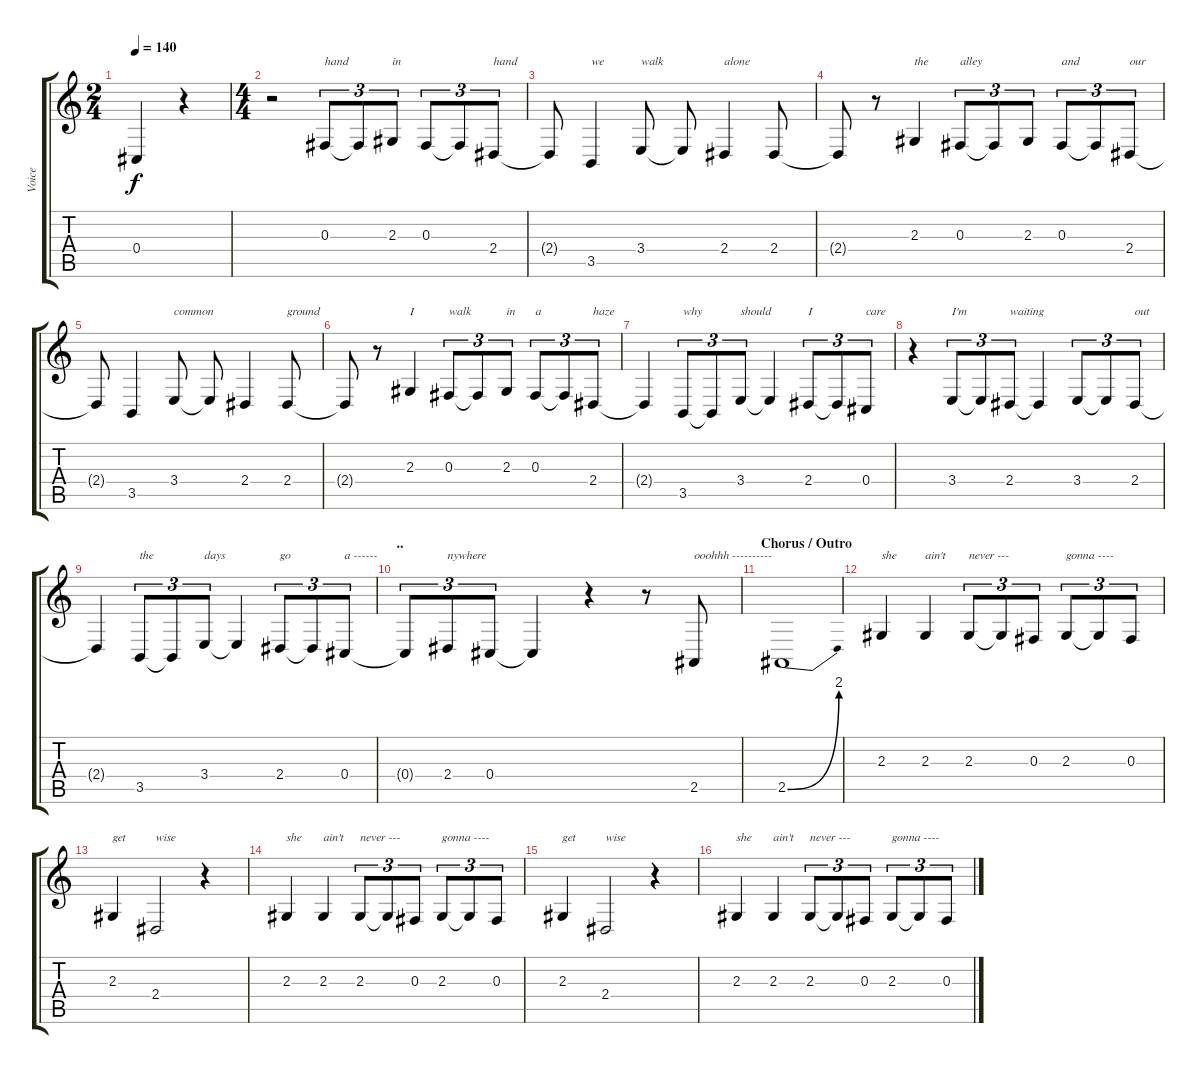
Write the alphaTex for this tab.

\track ("Voice" "Voice") {instrument lead2sawtooth}
\staff {score tabs}
\tuning (Eb4 Bb3 Gb3 Db3 Ab2 Eb2) {hide}
\ts (2 4)
\tempo 140
\clef g2
\ks c
0.4{t}.4{dy f} r.4 |
\ts (4 4)
r.2 0.3.8{tu (3 2) txt "hand"} 0.3{t}.8{tu (3 2)} 2.3.8{tu (3 2) txt "in"} 0.3.8{tu (3 2)} 0.3{t}.8{tu (3 2)} 2.4.8{tu (3 2) txt "hand"} |
2.4{t}.8 3.5.4{txt "we"} 3.4.8{txt "walk"} 3.4{t}.8 2.4.4{txt "alone"} 2.4.8 |
2.4{t}.8 r.8 2.3.4{txt "the"} 0.3.8{tu (3 2) txt "alley"} 0.3{t}.8{tu (3 2)} 2.3.8{tu (3 2)} 0.3.8{tu (3 2) txt "and"} 0.3{t}.8{tu (3 2)} 2.4.8{tu (3 2) txt "our"} |
2.4{t}.8 3.5.4 3.4.8{txt "common"} 3.4{t}.8 2.4.4 2.4.8{txt "ground"} |
2.4{t}.8 r.8 2.3.4{txt "I"} 0.3.8{tu (3 2) txt "walk"} 0.3{t}.8{tu (3 2)} 2.3.8{tu (3 2) txt "in"} 0.3.8{tu (3 2) txt "a"} 0.3{t}.8{tu (3 2)} 2.4.8{tu (3 2) txt "haze"} |
2.4{t}.4 3.5.8{tu (3 2) txt "why"} 3.5{t}.8{tu (3 2)} 3.4.8{tu (3 2) txt "should"} 3.4{t}.4 2.4.8{tu (3 2) txt "I"} 2.4{t}.8{tu (3 2)} 0.4.8{tu (3 2) txt "care"} |
r.4 3.4.8{tu (3 2) txt "I'm"} 3.4{t}.8{tu (3 2)} 2.4.8{tu (3 2) txt "waiting"} 2.4{t}.4 3.4.8{tu (3 2)} 3.4{t}.8{tu (3 2)} 2.4.8{tu (3 2) txt "out"} |
2.4{t}.4 3.5.8{tu (3 2) txt "the"} 3.5{t}.8{tu (3 2)} 3.4.8{tu (3 2) txt "days"} 3.4{t}.4 2.4.8{tu (3 2) txt "go"} 2.4{t}.8{tu (3 2)} 0.4.8{tu (3 2) txt "a ------"} |
\section ("" "..")
0.4{t}.8{tu (3 2)} 2.4.8{tu (3 2) txt "nywhere"} 0.4.8{tu (3 2)} 0.4{t}.4 r.4 r.8 2.5.8{txt "ooohhh ----------"} |
\section ("" "Chorus / Outro")
2.5{be (bend 0 0 60 8)}.1 |
2.3.4{txt "she"} 2.3.4{txt "ain't"} 2.3.8{tu (3 2) txt "never ---"} 2.3{t}.8{tu (3 2)} 0.3.8{tu (3 2)} 2.3.8{tu (3 2) txt "gonna ----"} 2.3{t}.8{tu (3 2)} 0.3.8{tu (3 2)} |
2.3.4{txt "get"} 2.4.2{txt "wise"} r.4 |
2.3.4{txt "she"} 2.3.4{txt "ain't"} 2.3.8{tu (3 2) txt "never ---"} 2.3{t}.8{tu (3 2)} 0.3.8{tu (3 2)} 2.3.8{tu (3 2) txt "gonna ----"} 2.3{t}.8{tu (3 2)} 0.3.8{tu (3 2)} |
2.3.4{txt "get"} 2.4.2{txt "wise"} r.4 |
2.3.4{txt "she"} 2.3.4{txt "ain't"} 2.3.8{tu (3 2) txt "never ---"} 2.3{t}.8{tu (3 2)} 0.3.8{tu (3 2)} 2.3.8{tu (3 2) txt "gonna ----"} 2.3{t}.8{tu (3 2)} 0.3.8{tu (3 2)}
